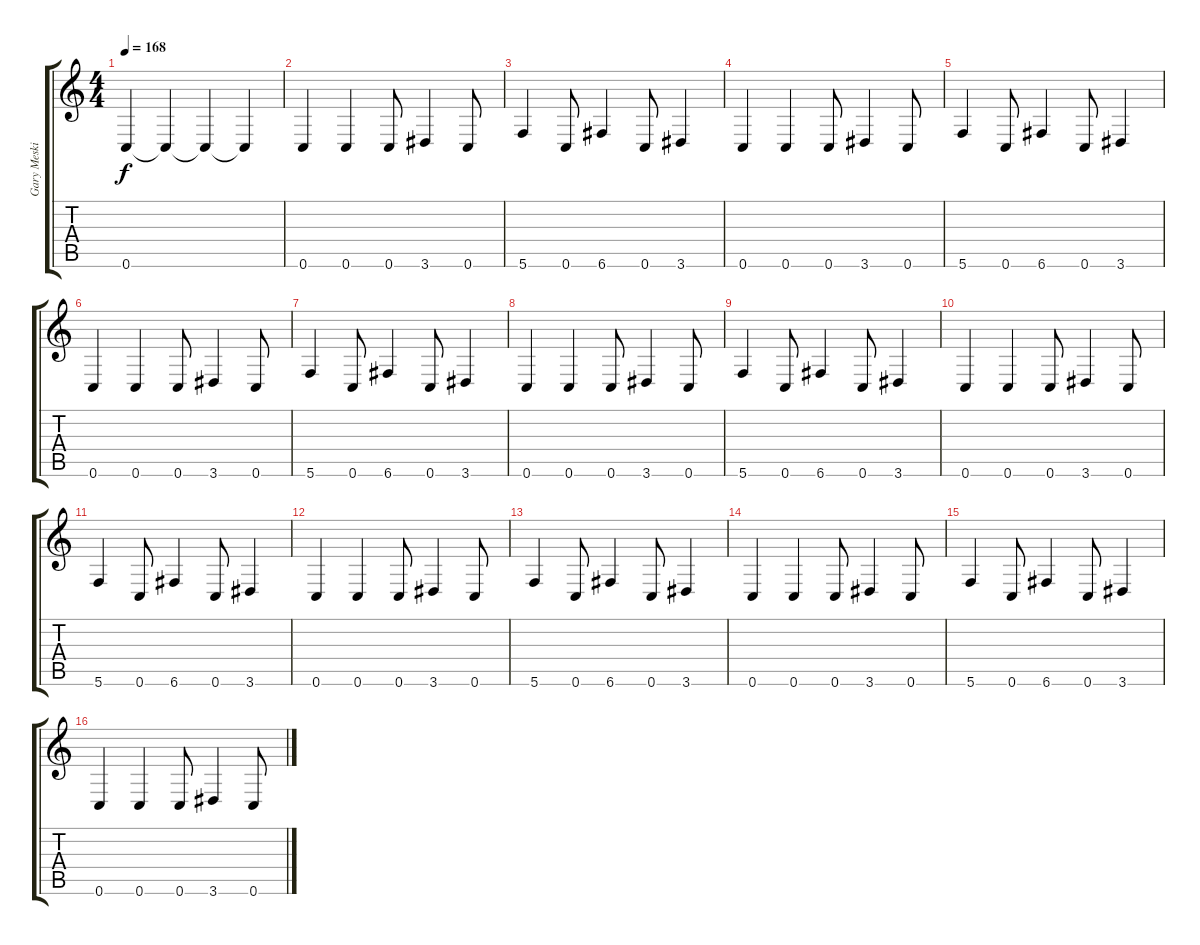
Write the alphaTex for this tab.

\track ("Gary Meskil" "Gary Meski") {instrument electricbasspick}
\staff {score tabs}
\tuning (C4 G3 Eb3 Bb2 F2 C2) {hide}
\ts (4 4)
\tempo 168
\clef g2
\ks c
0.6{t}.4{dy f} 0.6{t}.4 0.6{t}.4 0.6{t}.4 |
0.6.4 0.6.4 0.6.8 3.6.4 0.6.8 |
5.6.4 0.6.8 6.6.4 0.6.8 3.6.4 |
0.6.4 0.6.4 0.6.8 3.6.4 0.6.8 |
5.6.4 0.6.8 6.6.4 0.6.8 3.6.4 |
0.6.4 0.6.4 0.6.8 3.6.4 0.6.8 |
5.6.4 0.6.8 6.6.4 0.6.8 3.6.4 |
0.6.4 0.6.4 0.6.8 3.6.4 0.6.8 |
5.6.4 0.6.8 6.6.4 0.6.8 3.6.4 |
0.6.4 0.6.4 0.6.8 3.6.4 0.6.8 |
5.6.4 0.6.8 6.6.4 0.6.8 3.6.4 |
0.6.4 0.6.4 0.6.8 3.6.4 0.6.8 |
5.6.4 0.6.8 6.6.4 0.6.8 3.6.4 |
0.6.4 0.6.4 0.6.8 3.6.4 0.6.8 |
5.6.4 0.6.8 6.6.4 0.6.8 3.6.4 |
0.6.4 0.6.4 0.6.8 3.6.4 0.6.8
